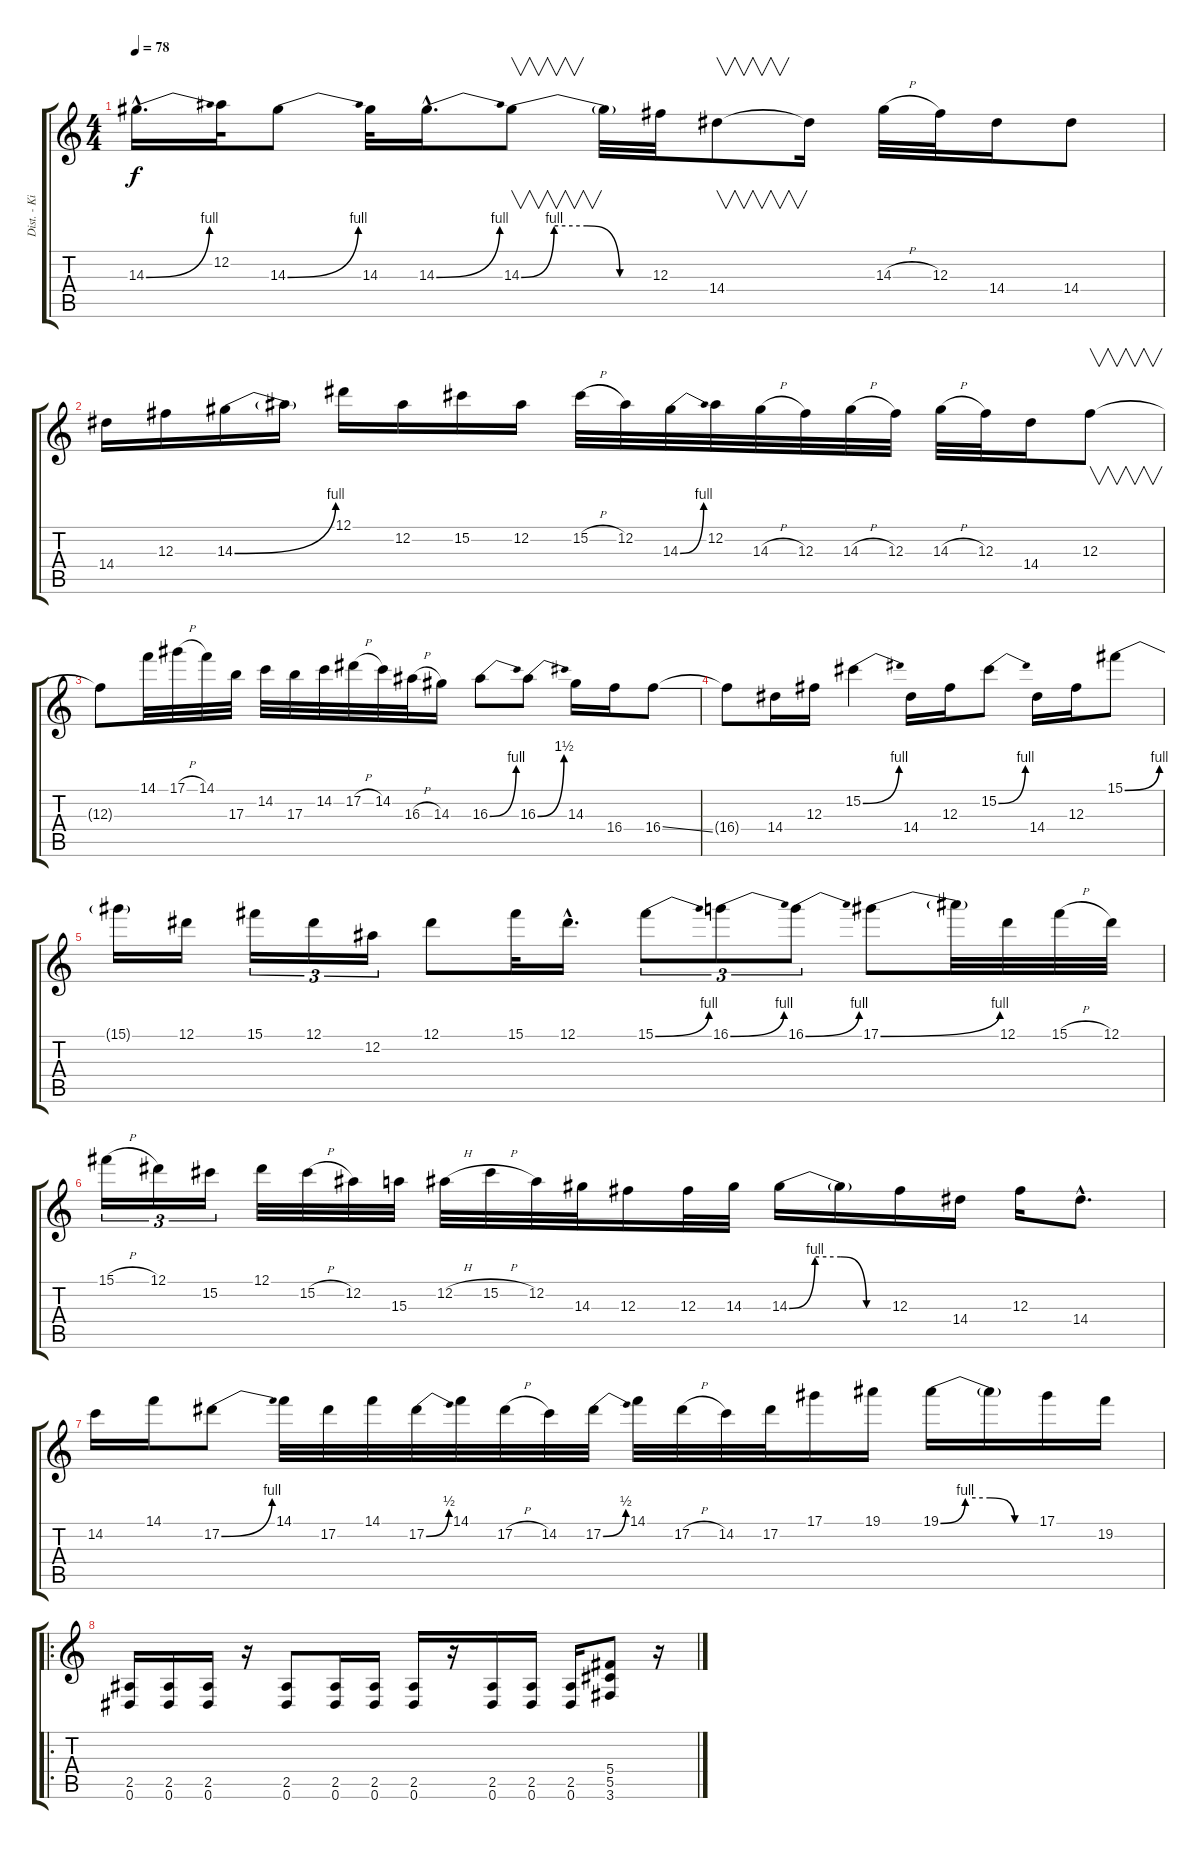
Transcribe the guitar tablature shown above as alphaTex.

\track ("Dist. - Kirk" "Dist. - Ki") {instrument distortionguitar}
\staff {score tabs}
\tuning (Eb4 Bb3 Gb3 Db3 Ab2 Eb2) {hide}
\ts (4 4)
\tempo 78
\clef g2
\ks c
14.3{be (bend 0 0 60 4) hac}.16{d dy f} 12.2.32 14.3{be (bend 0 0 60 4)}.8 14.3.32 14.3{be (bend 0 0 60 4) hac}.16{d} 14.3{be (custom 0 0 15 4 30 4 45 0 60 0)}.8{v} 14.3{t}.32 12.3.32 14.4.8{v} 14.4{t}.16 14.3{h}.32 12.3.32 14.4.16 14.4.8 |
14.4.16 12.3.16 14.3{be (bend 0 0 60 4)}.16 14.3{t}.16 12.1.16 12.2.16 15.2.16 12.2.16 15.2{h}.32 12.2.32 14.3{be (bend 0 0 60 4)}.32 12.2.32 14.3{h}.32 12.3.32 14.3{h}.32 12.3.32 14.3{h}.32 12.3.32 14.4.16 12.3.8{v} |
12.3{t}.8 14.1.32 17.1{h}.32 14.1.32 17.3.32 14.2.32 17.3.32 14.2.32 17.2{h}.32 14.2.32 16.3{h}.32 14.3.16 16.3{be (bend 0 0 60 4)}.8 16.3{be (bend 0 0 60 6)}.8 14.3.16 16.4.16 16.4{ss}.8 |
16.4{t}.8 14.4.16 12.3.16 15.2{be (bend 0 0 60 4)}.4 14.4.16 12.3.16 15.2{be (bend 0 0 60 4)}.8 14.4.16 12.3.16 15.1{be (bend 0 0 60 4)}.8 |
15.1{t}.16 12.1.16 15.1.16{tu (3 2)} 12.1.16{tu (3 2)} 12.2.16{tu (3 2)} 12.1.8 15.1.32 12.1{hac}.16{d} 15.1{be (bend 0 0 60 4)}.8{tu (3 2)} 16.1{be (bend 0 0 60 4)}.8{tu (3 2)} 16.1{be (bend 0 0 60 4)}.8{tu (3 2)} 17.1{be (bend 0 0 60 4)}.8 17.1{t}.32 12.1.32 15.1{h}.32 12.1.32 |
15.1{h}.16{tu (3 2)} 12.1.16{tu (3 2)} 15.2.16{tu (3 2)} 12.1.32 15.2{h}.32 12.2.32 15.3.32 12.2{h}.32 15.2{h}.32 12.2.32 14.3.32 12.3.16 12.3.32 14.3.32 14.3{be (custom 0 0 15 4 30 4 45 0 60 0)}.16 14.3{t}.16 12.3.16 14.4.16 12.3.16 14.4{hac}.8{d} |
14.2.16 14.1.16 17.2{be (bend 0 0 60 4)}.8 14.1.32 17.2.32 14.1.32 17.2{be (bend 0 0 60 2)}.32 14.1.32 17.2{h}.32 14.2.32 17.2{be (bend 0 0 60 2)}.32 14.1.32 17.2{h}.32 14.2.32 17.2.32 17.1.16 19.1.16 19.1{be (custom 0 0 15 4 30 4 45 0 60 0)}.16 19.1{t}.16 17.1.16 19.2.16 |
\ro
(2.5 0.6).16 (2.5 0.6).16 (2.5 0.6).16 r.16 (2.5 0.6).8 (2.5 0.6).16 (2.5 0.6).16 (2.5 0.6).16 r.16 (2.5 0.6).16 (2.5 0.6).16 (2.5 0.6).16 (5.4 5.5 3.6).8 r.16
